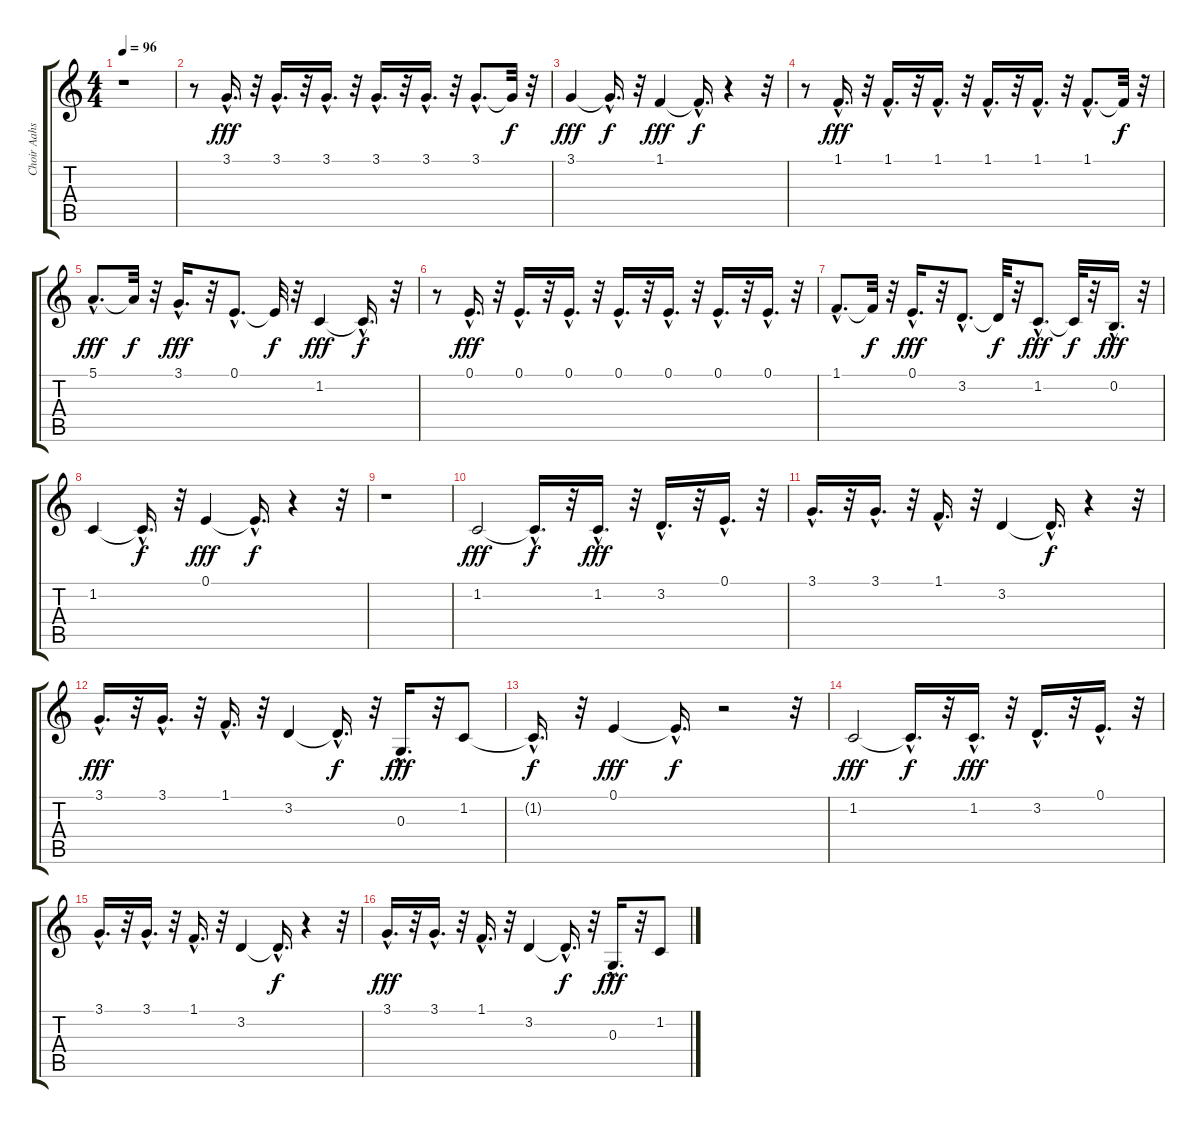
\track ("Choir Aahs 1" "Choir Aahs") {instrument choiraahs}
\staff {score tabs}
\tuning (E4 B3 G3 D3 A2 E2) {hide}
\ts (4 4)
\tempo 96
\clef g2
\ks c
r.1{dy f} |
r.8 3.1{hac}.16{d dy fff} r.32 3.1{hac}.16{d} r.32 3.1{hac}.16{d} r.32 3.1{hac}.16{d} r.32 3.1{hac}.16{d} r.32 3.1{hac}.8{d} 3.1{t}.32{dy f} r.32 |
3.1.4{dy fff} 3.1{hac t}.16{d dy f} r.32 1.1.4{dy fff} 1.1{hac t}.16{d dy f} r.4 r.32 |
r.8 1.1{hac}.16{d dy fff} r.32 1.1{hac}.16{d} r.32 1.1{hac}.16{d} r.32 1.1{hac}.16{d} r.32 1.1{hac}.16{d} r.32 1.1{hac}.8{d} 1.1{t}.32{dy f} r.32 |
5.1{hac}.8{d dy fff} 5.1{t}.32{dy f} r.32 3.1{hac}.16{d dy fff} r.32 0.1{hac}.8{d} 0.1{t}.32{dy f} r.32 1.2.4{dy fff} 1.2{hac t}.16{d dy f} r.32 |
r.8 0.1{hac}.16{d dy fff} r.32 0.1{hac}.16{d} r.32 0.1{hac}.16{d} r.32 0.1{hac}.16{d} r.32 0.1{hac}.16{d} r.32 0.1{hac}.16{d} r.32 0.1{hac}.16{d} r.32 |
1.1{hac}.8{d} 1.1{t}.32{dy f} r.32 0.1{hac}.16{d dy fff} r.32 3.2{hac}.8{d} 3.2{t}.32{dy f} r.32 1.2{hac}.8{d dy fff} 1.2{t}.32{dy f} r.32 0.2{hac}.16{d dy fff} r.32 |
1.2.4 1.2{hac t}.16{d dy f} r.32 0.1.4{dy fff} 0.1{hac t}.16{d dy f} r.4 r.32 |
r.1 |
1.2.2{dy fff} 1.2{hac t}.16{d dy f} r.32 1.2{hac}.16{d dy fff} r.32 3.2{hac}.16{d} r.32 0.1{hac}.16{d} r.32 |
3.1{hac}.16{d} r.32 3.1{hac}.16{d} r.32 1.1{hac}.16{d} r.32 3.2.4 3.2{hac t}.16{d dy f} r.4 r.32 |
3.1{hac}.16{d dy fff} r.32 3.1{hac}.16{d} r.32 1.1{hac}.16{d} r.32 3.2.4 3.2{hac t}.16{d dy f} r.32 0.3{hac}.16{d dy fff} r.32 1.2.8 |
1.2{hac t}.16{d dy f} r.32 0.1.4{dy fff} 0.1{hac t}.16{d dy f} r.2 r.32 |
1.2.2{dy fff} 1.2{hac t}.16{d dy f} r.32 1.2{hac}.16{d dy fff} r.32 3.2{hac}.16{d} r.32 0.1{hac}.16{d} r.32 |
3.1{hac}.16{d} r.32 3.1{hac}.16{d} r.32 1.1{hac}.16{d} r.32 3.2.4 3.2{hac t}.16{d dy f} r.4 r.32 |
3.1{hac}.16{d dy fff} r.32 3.1{hac}.16{d} r.32 1.1{hac}.16{d} r.32 3.2.4 3.2{hac t}.16{d dy f} r.32 0.3{hac}.16{d dy fff} r.32 1.2.8
